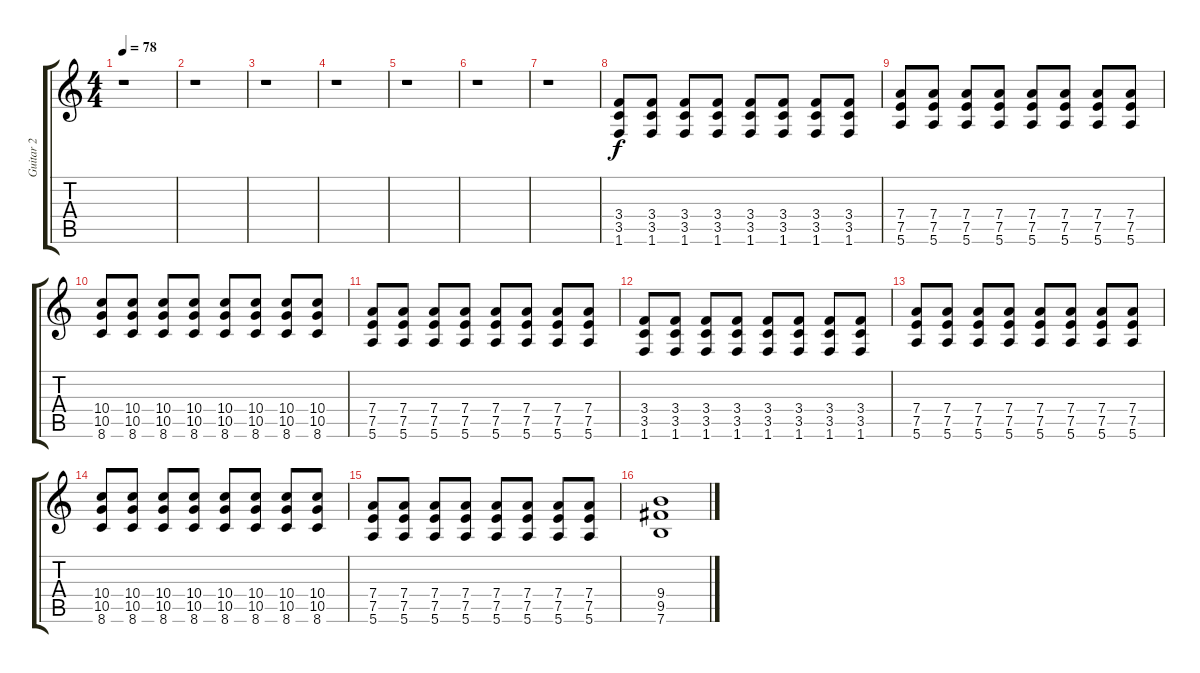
\track ("Guitar 2" "Guitar 2") {instrument distortionguitar}
\staff {score tabs}
\tuning (E4 B3 G3 D3 A2 E2) {hide}
\ts (4 4)
\tempo 78
\clef g2
\ks c
r.1{dy f} |
r.1 |
r.1 |
r.1 |
r.1 |
r.1 |
r.1 |
(3.4 3.5 1.6).8 (3.4 3.5 1.6).8 (3.4 3.5 1.6).8 (3.4 3.5 1.6).8 (3.4 3.5 1.6).8 (3.4 3.5 1.6).8 (3.4 3.5 1.6).8 (3.4 3.5 1.6).8 |
(7.4 7.5 5.6).8 (7.4 7.5 5.6).8 (7.4 7.5 5.6).8 (7.4 7.5 5.6).8 (7.4 7.5 5.6).8 (7.4 7.5 5.6).8 (7.4 7.5 5.6).8 (7.4 7.5 5.6).8 |
(10.4 10.5 8.6).8 (10.4 10.5 8.6).8 (10.4 10.5 8.6).8 (10.4 10.5 8.6).8 (10.4 10.5 8.6).8 (10.4 10.5 8.6).8 (10.4 10.5 8.6).8 (10.4 10.5 8.6).8 |
(7.4 7.5 5.6).8 (7.4 7.5 5.6).8 (7.4 7.5 5.6).8 (7.4 7.5 5.6).8 (7.4 7.5 5.6).8 (7.4 7.5 5.6).8 (7.4 7.5 5.6).8 (7.4 7.5 5.6).8 |
(3.4 3.5 1.6).8 (3.4 3.5 1.6).8 (3.4 3.5 1.6).8 (3.4 3.5 1.6).8 (3.4 3.5 1.6).8 (3.4 3.5 1.6).8 (3.4 3.5 1.6).8 (3.4 3.5 1.6).8 |
(7.4 7.5 5.6).8 (7.4 7.5 5.6).8 (7.4 7.5 5.6).8 (7.4 7.5 5.6).8 (7.4 7.5 5.6).8 (7.4 7.5 5.6).8 (7.4 7.5 5.6).8 (7.4 7.5 5.6).8 |
(10.4 10.5 8.6).8 (10.4 10.5 8.6).8 (10.4 10.5 8.6).8 (10.4 10.5 8.6).8 (10.4 10.5 8.6).8 (10.4 10.5 8.6).8 (10.4 10.5 8.6).8 (10.4 10.5 8.6).8 |
(7.4 7.5 5.6).8 (7.4 7.5 5.6).8 (7.4 7.5 5.6).8 (7.4 7.5 5.6).8 (7.4 7.5 5.6).8 (7.4 7.5 5.6).8 (7.4 7.5 5.6).8 (7.4 7.5 5.6).8 |
(9.4 9.5 7.6).1
